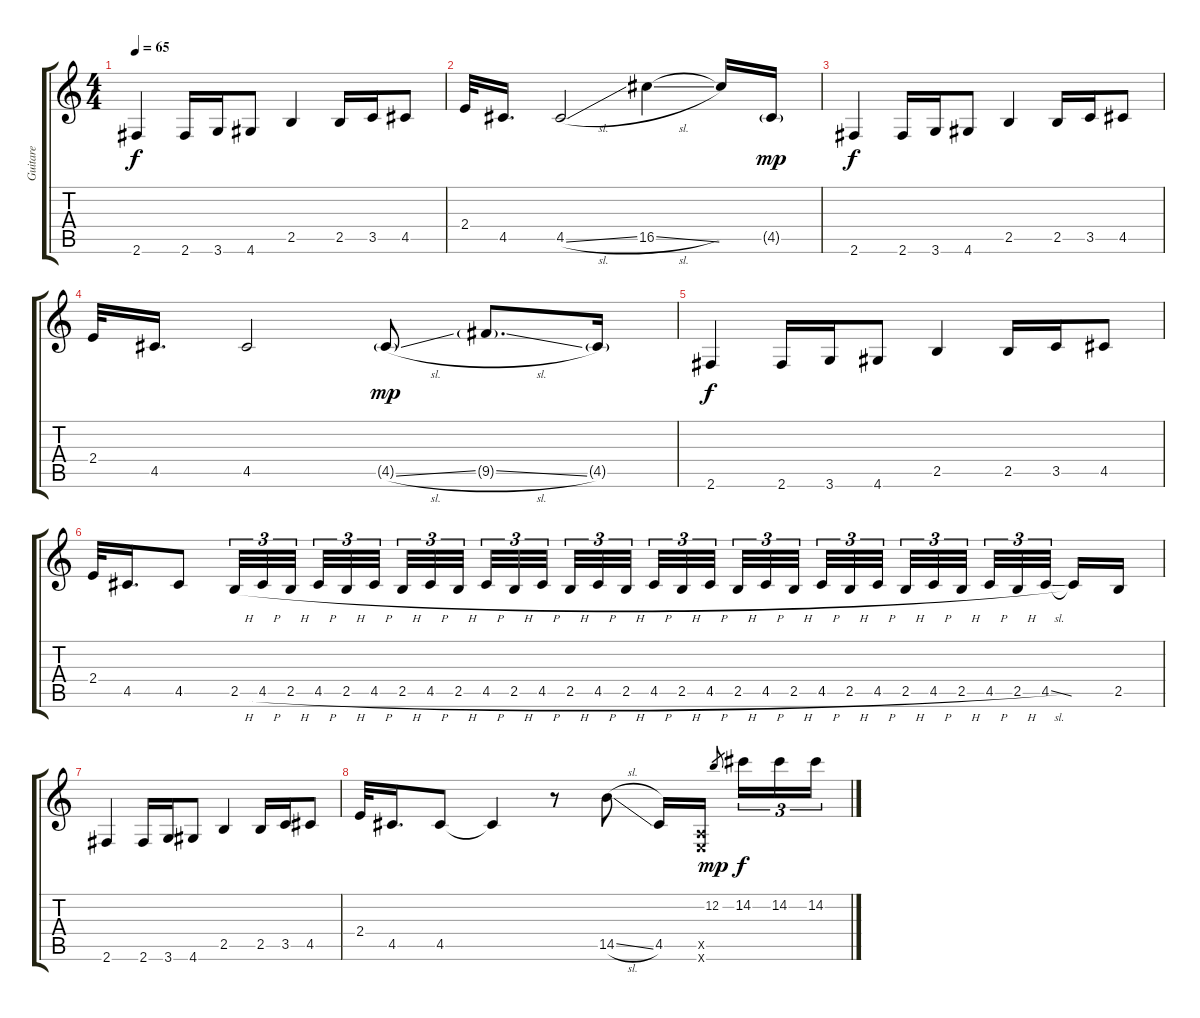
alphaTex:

\track ("Guitare" "Guitare") {instrument overdrivenguitar}
\staff {score tabs}
\tuning (E4 B3 G3 D3 A2 E2) {hide}
\ts (4 4)
\tempo 65
\clef g2
\ks c
2.6.4{dy f instrument overdrivenguitar} 2.6.16 3.6.16 4.6.8 2.5.4 2.5.16 3.5.16 4.5.8 |
2.4.32 4.5.16{d} 4.5{sl}.2 16.5{sl}.4 16.5{t}.16 4.5{g}.16{dy mp} |
2.6.4{dy f} 2.6.16 3.6.16 4.6.8 2.5.4 2.5.16 3.5.16 4.5.8 |
2.4.32 4.5.16{d} 4.5.2 4.5{sl g}.8{dy mp} 9.5{sl g}.8{d} 4.5{g}.16 |
2.6.4{dy f} 2.6.16 3.6.16 4.6.8 2.5.4 2.5.16 3.5.16 4.5.8 |
2.4.32 4.5.16{d} 4.5.8 2.5{h}.32{tu (3 2)} 4.5{h}.32{tu (3 2)} 2.5{h}.32{tu (3 2) beam splitsecondary} 4.5{h}.32{tu (3 2)} 2.5{h}.32{tu (3 2)} 4.5{h}.32{tu (3 2) beam splitsecondary} 2.5{h}.32{tu (3 2)} 4.5{h}.32{tu (3 2)} 2.5{h}.32{tu (3 2) beam splitsecondary} 4.5{h}.32{tu (3 2)} 2.5{h}.32{tu (3 2)} 4.5{h}.32{tu (3 2)} 2.5{h}.32{tu (3 2)} 4.5{h}.32{tu (3 2)} 2.5{h}.32{tu (3 2) beam splitsecondary} 4.5{h}.32{tu (3 2)} 2.5{h}.32{tu (3 2)} 4.5{h}.32{tu (3 2) beam splitsecondary} 2.5{h}.32{tu (3 2)} 4.5{h}.32{tu (3 2)} 2.5{h}.32{tu (3 2) beam splitsecondary} 4.5{h}.32{tu (3 2)} 2.5{h}.32{tu (3 2)} 4.5{h}.32{tu (3 2)} 2.5{h}.32{tu (3 2)} 4.5{h}.32{tu (3 2)} 2.5{h}.32{tu (3 2) beam splitsecondary} 4.5{h}.32{tu (3 2)} 2.5{h}.32{tu (3 2)} 4.5{sl}.32{tu (3 2) beam splitsecondary} 4.5{t}.16 2.5.16 |
2.6.4 2.6.16 3.6.16 4.6.8 2.5.4 2.5.16 3.5.16 4.5.8 |
2.4.32 4.5.16{d} 4.5.8 4.5{t}.4 r.8 14.5{sl}.8 4.5.16 (0.5{x} 0.6{x}).16 12.2.8{gr dy mp beam splitsecondary} 14.2.16{tu (3 2) dy f} 14.2.16{tu (3 2)} 14.2.16{tu (3 2)}
